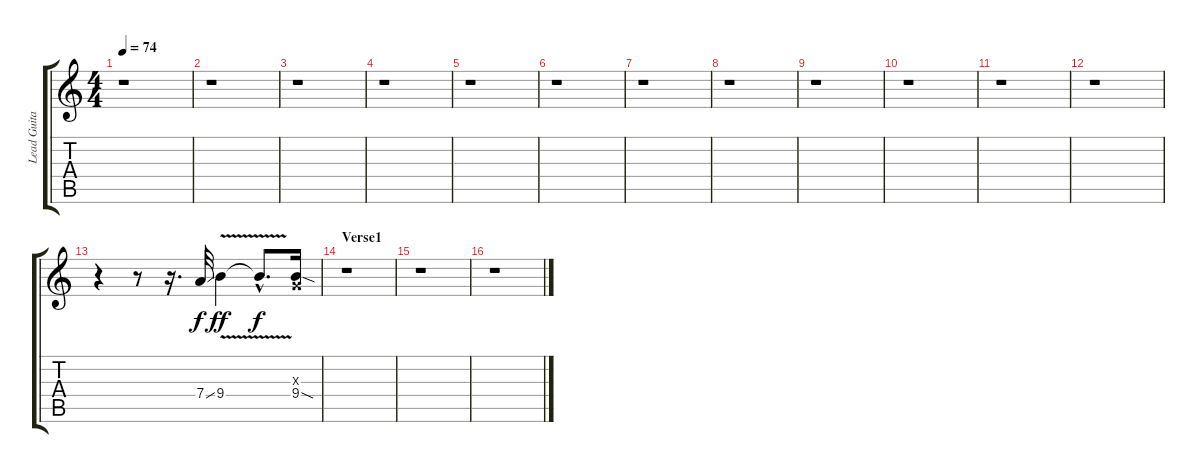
\track ("Lead Guitar" "Lead Guita") {instrument distortionguitar}
\staff {score tabs}
\tuning (E4 B3 G3 D3 A2 E2) {hide}
\ts (4 4)
\tempo 74
\clef g2
\ks c
r.1{dy f instrument distortionguitar} |
\ks aminor
r.1 |
r.1 |
r.1 |
r.1 |
r.1 |
r.1 |
r.1 |
r.1 |
r.1 |
r.1 |
r.1 |
r.4 r.8 r.16{d} 7.4{ss}.32{volume 16} 9.4{v}.4{dy ff} 9.4{hac t}.8{d dy f} (0.3{x} 9.4{sod}).16 |
\section ("" "Verse1")
r.1 |
r.1 |
r.1
